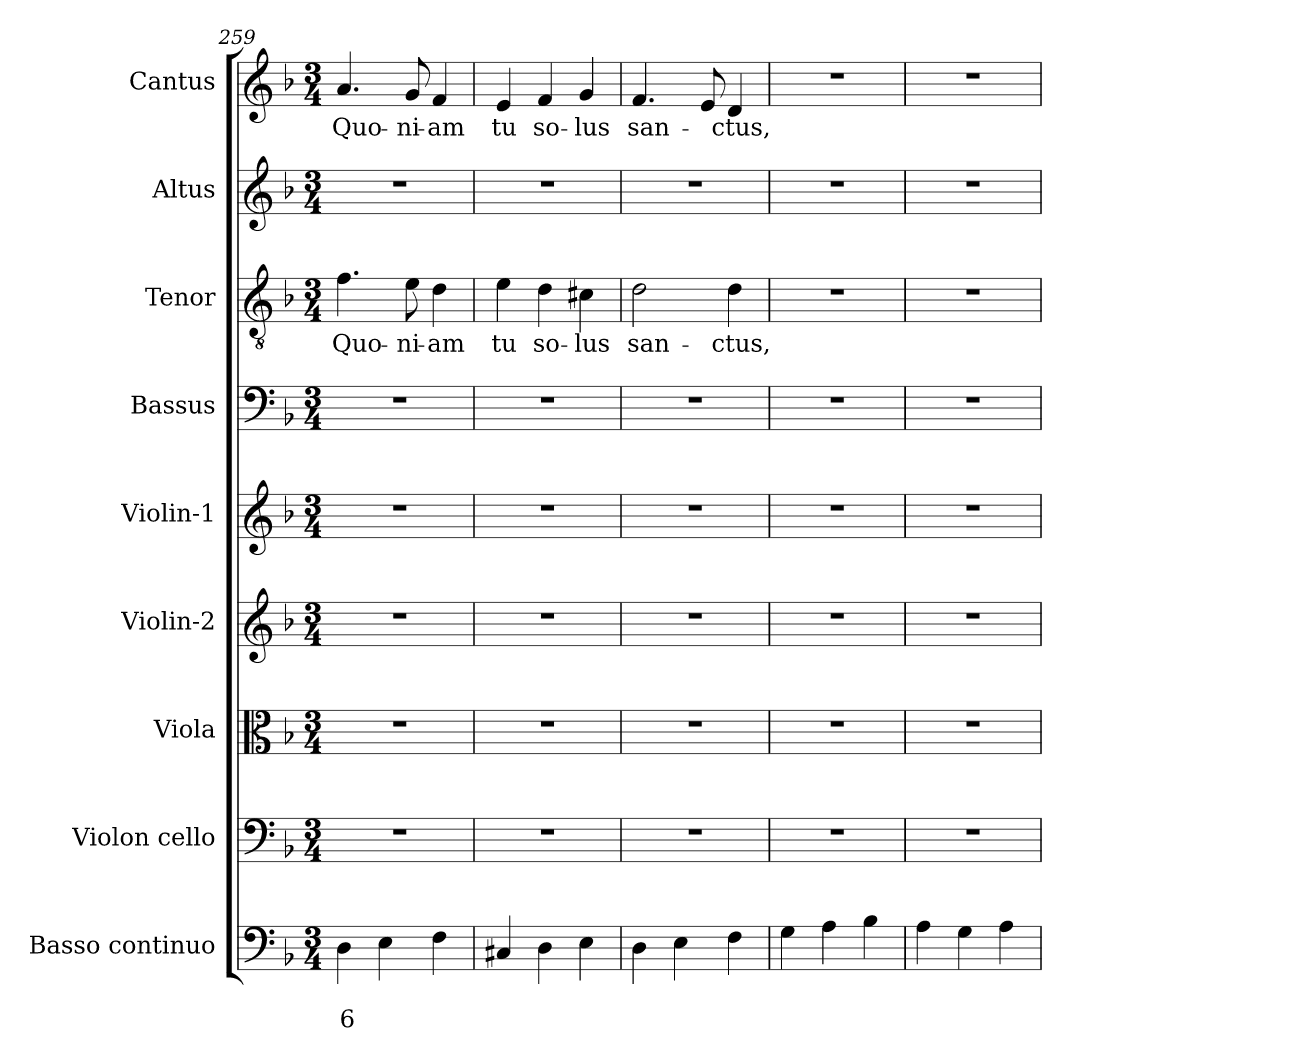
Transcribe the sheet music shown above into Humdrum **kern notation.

**kern	**text	**text	**kern	**kern	**kern	**kern	**kern	**kern	**text	**kern	**kern	**text
*part9	*part9	*part9	*part8	*part7	*part6	*part5	*part4	*part3	*part3	*part2	*part1	*part1
*staff9	*staff9	*staff9	*staff8	*staff7	*staff6	*staff5	*staff4	*staff3	*staff3	*staff2	*staff1	*staff1
*I"Basso continuo	*	*	*I"Violon cello	*I"Viola	*I"Violin-2	*I"Violin-1	*I"Bassus	*I"Tenor	*	*I"Altus	*I"Cantus	*
*I'BC	*	*	*I'Vc	*I'Va	*I'Vi2	*I'Vi1	*I'B	*I'T	*	*I'A	*I'C	*
!!LO:PB:g=z
*clefF4	*	*	*clefF4	*clefC3	*clefG2	*clefG2	*clefF4	*clefGv2	*	*clefG2	*clefG2	*
*k[b-]	*	*	*k[b-]	*k[b-]	*k[b-]	*k[b-]	*k[b-]	*k[b-]	*	*k[b-]	*k[b-]	*
*F:	*	*	*F:	*F:	*F:	*F:	*F:	*F:	*	*F:	*F:	*
*M3/4	*	*	*M3/4	*M3/4	*M3/4	*M3/4	*M3/4	*M3/4	*	*M3/4	*M3/4	*
=259	=259	=259	=259	=259	=259	=259	=259	=259	=259	=259	=259	=259
!	!	!LO:LY:b	!	!	!	!	!	!	!LO:LY:b	!	!	!LO:LY:b
4D\	.	6	2.r	2.r	2.r	2.r	2.r	4.f\	Quo-	2.r	4.a/	Quo-
4E\	.	.	.	.	.	.	.	.	.	.	.	.
!	!	!	!	!	!	!	!	!	!LO:LY:b	!	!	!LO:LY:b
.	.	.	.	.	.	.	.	8e\	-ni-	.	8g/	-ni-
!	!	!	!	!	!	!	!	!	!LO:LY:b	!	!	!LO:LY:b
4F\	.	.	.	.	.	.	.	4d\	-am	.	4f/	-am
=260	=260	=260	=260	=260	=260	=260	=260	=260	=260	=260	=260	=260
!	!	!	!	!	!	!	!	!	!LO:LY:b	!	!	!LO:LY:b
4C#X/	.	.	2.r	2.r	2.r	2.r	2.r	4e\	tu	2.r	4e/	tu
!	!	!	!	!	!	!	!	!	!LO:LY:b	!	!	!LO:LY:b
4D\	.	.	.	.	.	.	.	4d\	so-	.	4f/	so-
!	!	!	!	!	!	!	!	!	!LO:LY:b	!	!	!LO:LY:b
4E\	.	.	.	.	.	.	.	4c#X\	-lus	.	4g/	-lus
=261	=261	=261	=261	=261	=261	=261	=261	=261	=261	=261	=261	=261
!	!	!	!	!	!	!	!	!	!LO:LY:b	!	!	!LO:LY:b
4D\	.	.	2.r	2.r	2.r	2.r	2.r	2d\	san-	2.r	4.f/	san-
4E\	.	.	.	.	.	.	.	.	.	.	.	.
.	.	.	.	.	.	.	.	.	.	.	8e/	.
!	!	!	!	!	!	!	!	!	!LO:LY:b	!	!	!LO:LY:b
4F\	.	.	.	.	.	.	.	4d\	-ctus,	.	4d/	-ctus,
=262	=262	=262	=262	=262	=262	=262	=262	=262	=262	=262	=262	=262
4G\	.	.	2.r	2.r	2.r	2.r	2.r	2.r	.	2.r	2.r	.
4A\	.	.	.	.	.	.	.	.	.	.	.	.
4B-\	.	.	.	.	.	.	.	.	.	.	.	.
=263	=263	=263	=263	=263	=263	=263	=263	=263	=263	=263	=263	=263
4A\	.	.	2.r	2.r	2.r	2.r	2.r	2.r	.	2.r	2.r	.
4G\	.	.	.	.	.	.	.	.	.	.	.	.
4A\	.	.	.	.	.	.	.	.	.	.	.	.
=	=	=	=	=	=	=	=	=	=	=	=	=
*-	*-	*-	*-	*-	*-	*-	*-	*-	*-	*-	*-	*-
